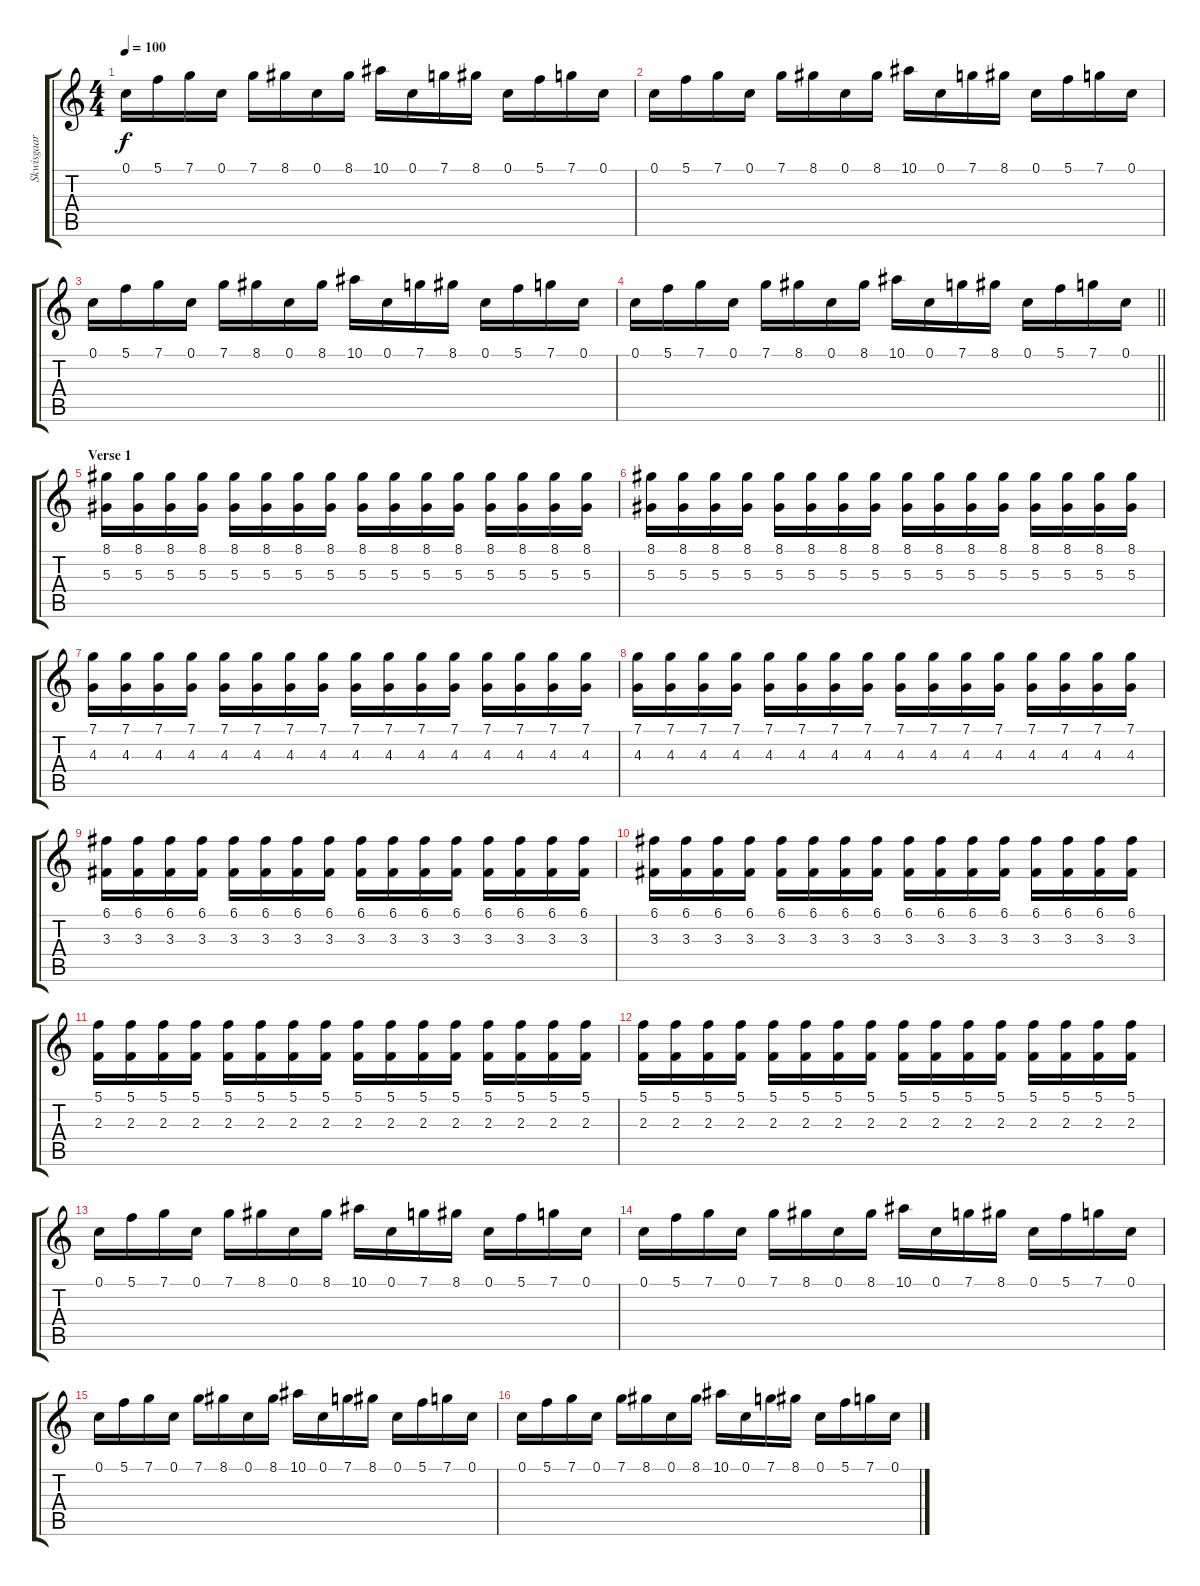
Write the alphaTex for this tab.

\track ("Skwisgaar Skwigelf (Solo Guitar)" "Skwisgaar ") {instrument distortionguitar}
\staff {score tabs}
\tuning (C4 G3 Eb3 Bb2 F2 C2) {hide}
\ts (4 4)
\tempo 100
\clef g2
\ks c
0.1.16{dy f} 5.1.16 7.1.16 0.1.16 7.1.16 8.1.16 0.1.16 8.1.16 10.1.16 0.1.16 7.1.16 8.1.16 0.1.16 5.1.16 7.1.16 0.1.16 |
0.1.16 5.1.16 7.1.16 0.1.16 7.1.16 8.1.16 0.1.16 8.1.16 10.1.16 0.1.16 7.1.16 8.1.16 0.1.16 5.1.16 7.1.16 0.1.16 |
0.1.16 5.1.16 7.1.16 0.1.16 7.1.16 8.1.16 0.1.16 8.1.16 10.1.16 0.1.16 7.1.16 8.1.16 0.1.16 5.1.16 7.1.16 0.1.16 |
\barLineRight lightlight
0.1.16 5.1.16 7.1.16 0.1.16 7.1.16 8.1.16 0.1.16 8.1.16 10.1.16 0.1.16 7.1.16 8.1.16 0.1.16 5.1.16 7.1.16 0.1.16 |
\section ("" "Verse 1")
(8.1 5.3).16 (8.1 5.3).16 (8.1 5.3).16 (8.1 5.3).16 (8.1 5.3).16 (8.1 5.3).16 (8.1 5.3).16 (8.1 5.3).16 (8.1 5.3).16 (8.1 5.3).16 (8.1 5.3).16 (8.1 5.3).16 (8.1 5.3).16 (8.1 5.3).16 (8.1 5.3).16 (8.1 5.3).16 |
(8.1 5.3).16 (8.1 5.3).16 (8.1 5.3).16 (8.1 5.3).16 (8.1 5.3).16 (8.1 5.3).16 (8.1 5.3).16 (8.1 5.3).16 (8.1 5.3).16 (8.1 5.3).16 (8.1 5.3).16 (8.1 5.3).16 (8.1 5.3).16 (8.1 5.3).16 (8.1 5.3).16 (8.1 5.3).16 |
(7.1 4.3).16 (7.1 4.3).16 (7.1 4.3).16 (7.1 4.3).16 (7.1 4.3).16 (7.1 4.3).16 (7.1 4.3).16 (7.1 4.3).16 (7.1 4.3).16 (7.1 4.3).16 (7.1 4.3).16 (7.1 4.3).16 (7.1 4.3).16 (7.1 4.3).16 (7.1 4.3).16 (7.1 4.3).16 |
(7.1 4.3).16 (7.1 4.3).16 (7.1 4.3).16 (7.1 4.3).16 (7.1 4.3).16 (7.1 4.3).16 (7.1 4.3).16 (7.1 4.3).16 (7.1 4.3).16 (7.1 4.3).16 (7.1 4.3).16 (7.1 4.3).16 (7.1 4.3).16 (7.1 4.3).16 (7.1 4.3).16 (7.1 4.3).16 |
(6.1 3.3).16 (6.1 3.3).16 (6.1 3.3).16 (6.1 3.3).16 (6.1 3.3).16 (6.1 3.3).16 (6.1 3.3).16 (6.1 3.3).16 (6.1 3.3).16 (6.1 3.3).16 (6.1 3.3).16 (6.1 3.3).16 (6.1 3.3).16 (6.1 3.3).16 (6.1 3.3).16 (6.1 3.3).16 |
(6.1 3.3).16 (6.1 3.3).16 (6.1 3.3).16 (6.1 3.3).16 (6.1 3.3).16 (6.1 3.3).16 (6.1 3.3).16 (6.1 3.3).16 (6.1 3.3).16 (6.1 3.3).16 (6.1 3.3).16 (6.1 3.3).16 (6.1 3.3).16 (6.1 3.3).16 (6.1 3.3).16 (6.1 3.3).16 |
(5.1 2.3).16 (5.1 2.3).16 (5.1 2.3).16 (5.1 2.3).16 (5.1 2.3).16 (5.1 2.3).16 (5.1 2.3).16 (5.1 2.3).16 (5.1 2.3).16 (5.1 2.3).16 (5.1 2.3).16 (5.1 2.3).16 (5.1 2.3).16 (5.1 2.3).16 (5.1 2.3).16 (5.1 2.3).16 |
(5.1 2.3).16 (5.1 2.3).16 (5.1 2.3).16 (5.1 2.3).16 (5.1 2.3).16 (5.1 2.3).16 (5.1 2.3).16 (5.1 2.3).16 (5.1 2.3).16 (5.1 2.3).16 (5.1 2.3).16 (5.1 2.3).16 (5.1 2.3).16 (5.1 2.3).16 (5.1 2.3).16 (5.1 2.3).16 |
0.1.16 5.1.16 7.1.16 0.1.16 7.1.16 8.1.16 0.1.16 8.1.16 10.1.16 0.1.16 7.1.16 8.1.16 0.1.16 5.1.16 7.1.16 0.1.16 |
0.1.16 5.1.16 7.1.16 0.1.16 7.1.16 8.1.16 0.1.16 8.1.16 10.1.16 0.1.16 7.1.16 8.1.16 0.1.16 5.1.16 7.1.16 0.1.16 |
0.1.16 5.1.16 7.1.16 0.1.16 7.1.16 8.1.16 0.1.16 8.1.16 10.1.16 0.1.16 7.1.16 8.1.16 0.1.16 5.1.16 7.1.16 0.1.16 |
0.1.16 5.1.16 7.1.16 0.1.16 7.1.16 8.1.16 0.1.16 8.1.16 10.1.16 0.1.16 7.1.16 8.1.16 0.1.16 5.1.16 7.1.16 0.1.16
